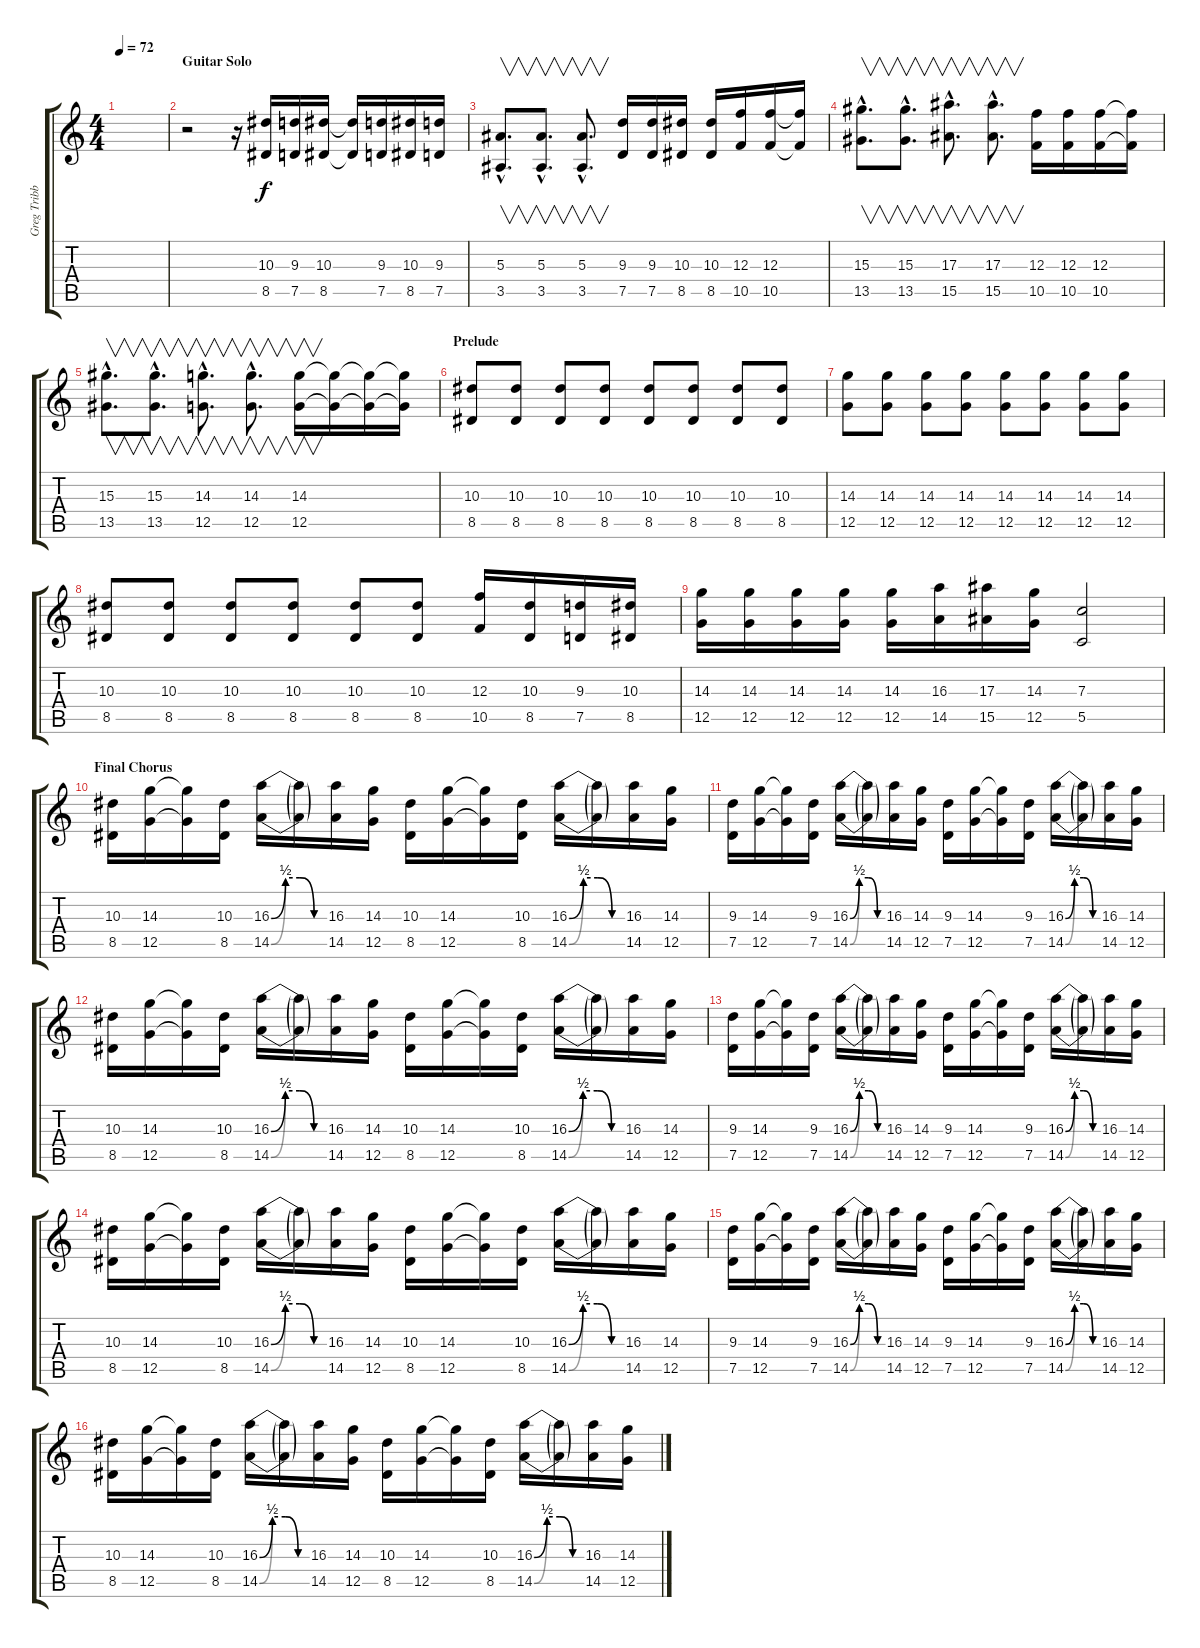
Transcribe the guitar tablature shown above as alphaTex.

\track ("Greg Tribbett \"Güüg\" (Guitar Solo)" "Greg Tribb") {instrument distortionguitar}
\staff {score tabs}
\tuning (D4 A3 F3 C3 G2 C2) {hide}
\ts (4 4)
\tempo 72
\clef g2
\ks c
|
\section ("" "Guitar Solo")
r.2 r.16 (10.3 8.5).16 (9.3 7.5).16 (10.3 8.5).16 (10.3{t} 8.5{t}).16 (9.3 7.5).16 (10.3 8.5).16 (9.3 7.5).16 |
(5.3{hac} 3.5{hac}).8{v d} (5.3{hac} 3.5{hac}).8{v d} (5.3{hac} 3.5{hac}).8{v d} (9.3 7.5).16 (9.3 7.5).16 (10.3 8.5).16 (10.3 8.5).16 (12.3 10.5).16 (12.3 10.5).16 (12.3{t} 10.5{t}).16 |
(15.3{hac} 13.5{hac}).8{v d} (15.3{hac} 13.5{hac}).8{v d} (17.3{hac} 15.5{hac}).8{v d} (17.3{hac} 15.5{hac}).8{v d} (12.3 10.5).16 (12.3 10.5).16 (12.3 10.5).16 (12.3{t} 10.5{t}).16 |
(15.3{hac} 13.5{hac}).8{v d} (15.3{hac} 13.5{hac}).8{v d} (14.3{hac} 12.5{hac}).8{v d} (14.3{hac} 12.5{hac}).8{v d} (14.3 12.5).16{v} (14.3{t} 12.5{t}).16 (14.3{t} 12.5{t}).16 (14.3{t} 12.5{t}).16 |
\section ("" "Prelude")
(10.3 8.5).8 (10.3 8.5).8 (10.3 8.5).8 (10.3 8.5).8 (10.3 8.5).8 (10.3 8.5).8 (10.3 8.5).8 (10.3 8.5).8 |
(14.3 12.5).8 (14.3 12.5).8 (14.3 12.5).8 (14.3 12.5).8 (14.3 12.5).8 (14.3 12.5).8 (14.3 12.5).8 (14.3 12.5).8 |
(10.3 8.5).8 (10.3 8.5).8 (10.3 8.5).8 (10.3 8.5).8 (10.3 8.5).8 (10.3 8.5).8 (12.3 10.5).16 (10.3 8.5).16 (9.3 7.5).16 (10.3 8.5).16 |
(14.3 12.5).16 (14.3 12.5).16 (14.3 12.5).16 (14.3 12.5).16 (14.3 12.5).16 (16.3 14.5).16 (17.3 15.5).16 (14.3 12.5).16 (7.3 5.5).2 |
\section ("" "Final Chorus")
(10.3 8.5).16 (14.3 12.5).16 (14.3{t} 12.5{t}).16 (10.3 8.5).16 (16.3{be (custom 0 0 15 2 30 2 45 0 60 0)} 14.5{be (custom 0 0 15 2 30 2 45 0 60 0)}).16 (16.3{t} 14.5{t}).16 (16.3 14.5).16 (14.3 12.5).16 (10.3 8.5).16 (14.3 12.5).16 (14.3{t} 12.5{t}).16 (10.3 8.5).16 (16.3{be (custom 0 0 15 2 30 2 45 0 60 0)} 14.5{be (custom 0 0 15 2 30 2 45 0 60 0)}).16 (16.3{t} 14.5{t}).16 (16.3 14.5).16 (14.3 12.5).16 |
(9.3 7.5).16 (14.3 12.5).16 (14.3{t} 12.5{t}).16 (9.3 7.5).16 (16.3{be (custom 0 0 15 2 30 2 45 0 60 0)} 14.5{be (custom 0 0 15 2 30 2 45 0 60 0)}).16 (16.3{t} 14.5{t}).16 (16.3 14.5).16 (14.3 12.5).16 (9.3 7.5).16 (14.3 12.5).16 (14.3{t} 12.5{t}).16 (9.3 7.5).16 (16.3{be (custom 0 0 15 2 30 2 45 0 60 0)} 14.5{be (custom 0 0 15 2 30 2 45 0 60 0)}).16 (16.3{t} 14.5{t}).16 (16.3 14.5).16 (14.3 12.5).16 |
(10.3 8.5).16 (14.3 12.5).16 (14.3{t} 12.5{t}).16 (10.3 8.5).16 (16.3{be (custom 0 0 15 2 30 2 45 0 60 0)} 14.5{be (custom 0 0 15 2 30 2 45 0 60 0)}).16 (16.3{t} 14.5{t}).16 (16.3 14.5).16 (14.3 12.5).16 (10.3 8.5).16 (14.3 12.5).16 (14.3{t} 12.5{t}).16 (10.3 8.5).16 (16.3{be (custom 0 0 15 2 30 2 45 0 60 0)} 14.5{be (custom 0 0 15 2 30 2 45 0 60 0)}).16 (16.3{t} 14.5{t}).16 (16.3 14.5).16 (14.3 12.5).16 |
(9.3 7.5).16 (14.3 12.5).16 (14.3{t} 12.5{t}).16 (9.3 7.5).16 (16.3{be (custom 0 0 15 2 30 2 45 0 60 0)} 14.5{be (custom 0 0 15 2 30 2 45 0 60 0)}).16 (16.3{t} 14.5{t}).16 (16.3 14.5).16 (14.3 12.5).16 (9.3 7.5).16 (14.3 12.5).16 (14.3{t} 12.5{t}).16 (9.3 7.5).16 (16.3{be (custom 0 0 15 2 30 2 45 0 60 0)} 14.5{be (custom 0 0 15 2 30 2 45 0 60 0)}).16 (16.3{t} 14.5{t}).16 (16.3 14.5).16 (14.3 12.5).16 |
(10.3 8.5).16 (14.3 12.5).16 (14.3{t} 12.5{t}).16 (10.3 8.5).16 (16.3{be (custom 0 0 15 2 30 2 45 0 60 0)} 14.5{be (custom 0 0 15 2 30 2 45 0 60 0)}).16 (16.3{t} 14.5{t}).16 (16.3 14.5).16 (14.3 12.5).16 (10.3 8.5).16 (14.3 12.5).16 (14.3{t} 12.5{t}).16 (10.3 8.5).16 (16.3{be (custom 0 0 15 2 30 2 45 0 60 0)} 14.5{be (custom 0 0 15 2 30 2 45 0 60 0)}).16 (16.3{t} 14.5{t}).16 (16.3 14.5).16 (14.3 12.5).16 |
(9.3 7.5).16 (14.3 12.5).16 (14.3{t} 12.5{t}).16 (9.3 7.5).16 (16.3{be (custom 0 0 15 2 30 2 45 0 60 0)} 14.5{be (custom 0 0 15 2 30 2 45 0 60 0)}).16 (16.3{t} 14.5{t}).16 (16.3 14.5).16 (14.3 12.5).16 (9.3 7.5).16 (14.3 12.5).16 (14.3{t} 12.5{t}).16 (9.3 7.5).16 (16.3{be (custom 0 0 15 2 30 2 45 0 60 0)} 14.5{be (custom 0 0 15 2 30 2 45 0 60 0)}).16 (16.3{t} 14.5{t}).16 (16.3 14.5).16 (14.3 12.5).16 |
(10.3 8.5).16 (14.3 12.5).16 (14.3{t} 12.5{t}).16 (10.3 8.5).16 (16.3{be (custom 0 0 15 2 30 2 45 0 60 0)} 14.5{be (custom 0 0 15 2 30 2 45 0 60 0)}).16 (16.3{t} 14.5{t}).16 (16.3 14.5).16 (14.3 12.5).16 (10.3 8.5).16 (14.3 12.5).16 (14.3{t} 12.5{t}).16 (10.3 8.5).16 (16.3{be (custom 0 0 15 2 30 2 45 0 60 0)} 14.5{be (custom 0 0 15 2 30 2 45 0 60 0)}).16 (16.3{t} 14.5{t}).16 (16.3 14.5).16 (14.3 12.5).16
